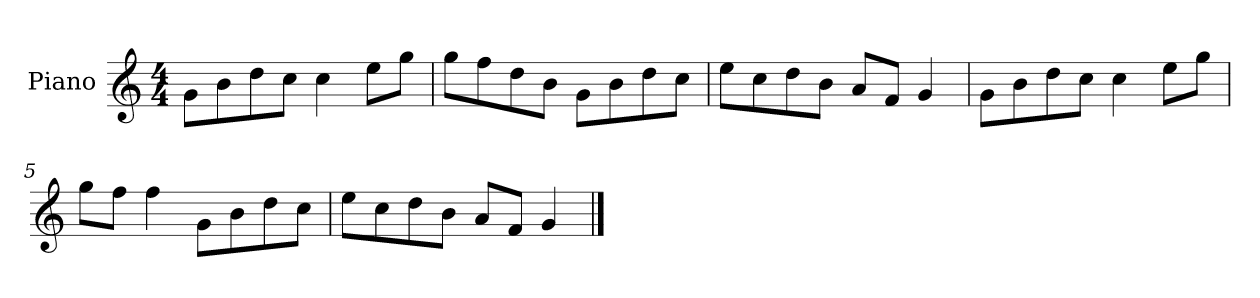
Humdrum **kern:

**kern
*part1
*staff1
*I"Piano
*I'P-no
*clefG2
*k[]
*M4/4
*MM90
=1
8g\L
8b\
8dd\
8cc\J
4cc\
8ee\L
8gg\J
=2
8gg\L
8ff\
8dd\
8b\J
8g\L
8b\
8dd\
8cc\J
=3
8ee\L
8cc\
8dd\
8b\J
8a/L
8f/J
4g/
=4
8g\L
8b\
8dd\
8cc\J
4cc\
8ee\L
8gg\J
=5
8gg\L
8ff\J
4ff\
8g\L
8b\
8dd\
8cc\J
!!LO:LB:g=z
=6
8ee\L
8cc\
8dd\
8b\J
8a/L
8f/J
4g/
==
*-
